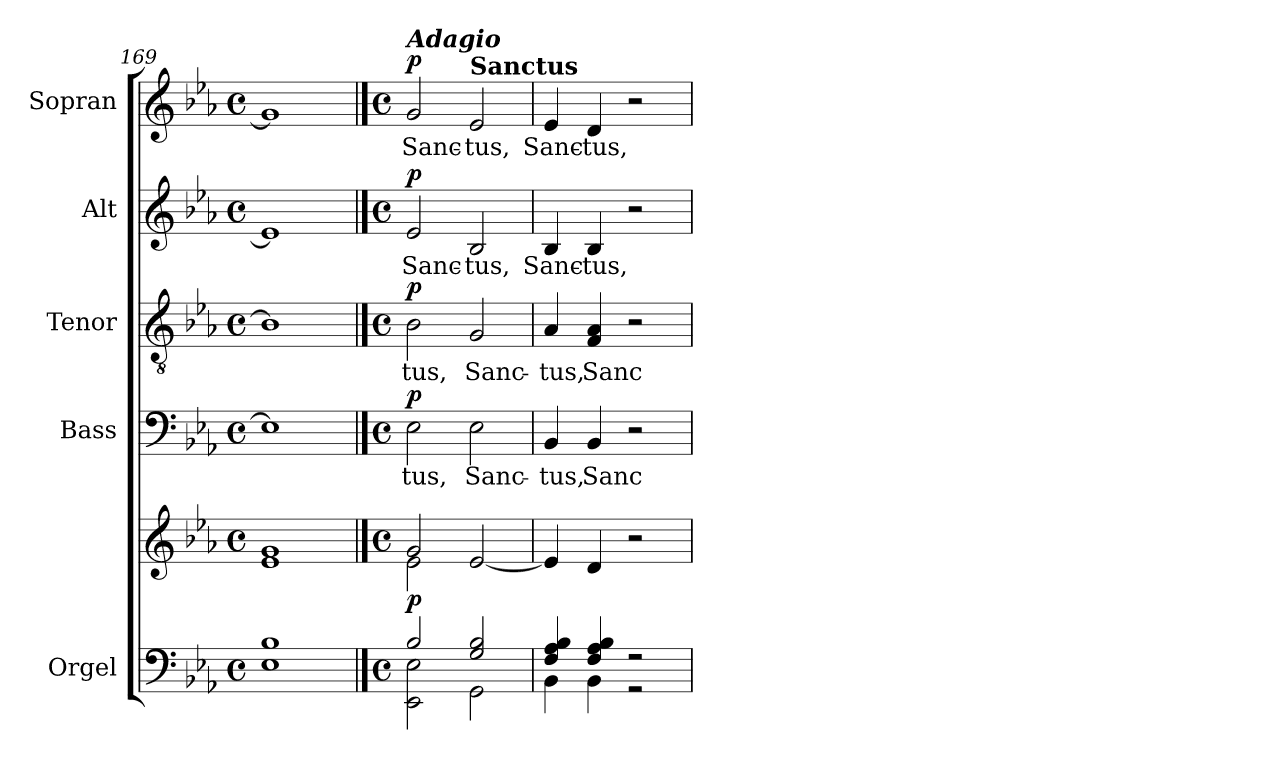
**kern	**kern	**dynam	**kern	**text	**dynam	**kern	**text	**dynam	**kern	**text	**dynam	**kern	**text	**dynam
*part5	*part5	*part5	*part4	*part4	*part4	*part3	*part3	*part3	*part2	*part2	*part2	*part1	*part1	*part1
*staff6	*staff5	*staff5/6	*staff4	*staff4	*staff4	*staff3	*staff3	*staff3	*staff2	*staff2	*staff2	*staff1	*staff1	*staff1
*I"Orgel	*	*	*I"Bass	*	*	*I"Tenor	*	*	*I"Alt	*	*	*I"Sopran	*	*
*I'Org.	*	*	*I'B.	*	*	*I'T.	*	*	*I'A.	*	*	*I'S.	*	*
*clefF4	*clefG2	*	*clefF4	*	*	*clefGv2	*	*	*clefG2	*	*	*clefG2	*	*
*k[b-e-a-]	*k[b-e-a-]	*	*k[b-e-a-]	*	*	*k[b-e-a-]	*	*	*k[b-e-a-]	*	*	*k[b-e-a-]	*	*
*E-:	*E-:	*	*E-:	*	*	*E-:	*	*	*E-:	*	*	*E-:	*	*
*M4/4	*M4/4	*	*M4/4	*	*	*M4/4	*	*	*M4/4	*	*	*M4/4	*	*
*met(c)	*met(c)	*	*met(c)	*	*	*met(c)	*	*	*met(c)	*	*	*met(c)	*	*
=169	=169	=169	=169	=169	=169	=169	=169	=169	=169	=169	=169	=169	=169	=169
*^	*^	*	*	*	*	*	*	*	*	*	*	*	*	*
1B-	1E-	1g	1e-	.	1E-]	.	.	1B-]	.	.	1e-]	.	.	1g]	.	.
!!LO:PB:g=z
==170	==170	==170	==170	==170	==170	==170	==170	==170	==170	==170	==170	==170	==170	==170	==170	==170
*M4/4	*	*M4/4	*	*	*M4/4	*	*	*M4/4	*	*	*M4/4	*	*	*M4/4	*	*
*met(c)	*	*met(c)	*	*	*met(c)	*	*	*met(c)	*	*	*met(c)	*	*	*met(c)	*	*
!	!	!	!	!	!	!	!	!	!	!	!	!	!	!LO:TX:a:Bi:t=Adagio	!	!
!	!	!	!	!LO:DY:b	!	!LO:LY:b	!LO:DY:a	!	!LO:LY:b	!LO:DY:a	!	!LO:LY:b	!LO:DY:a	!	!LO:LY:b	!LO:DY:a
2B-/	2EE-\ 2E-\	2g/	2e-\	p	2E-\	-tus,	p	2B-\	-tus,	p	2e-/	Sanc-	p	2g/	Sanc-	p
!	!	!	!	!	!	!	!	!	!	!	!	!	!	!LO:TX:a:B:t=Sanctus	!	!
!	!	!	!	!	!	!LO:LY:b	!	!	!LO:LY:b	!	!	!LO:LY:b	!	!	!LO:LY:b	!
2G/ 2B-/	2GG\	[>2e-/	2ryy	.	2E-\	Sanc-	.	2G/	Sanc-	.	2B-/	-tus,	.	2e-/	-tus,	.
=171	=171	=171	=171	=171	=171	=171	=171	=171	=171	=171	=171	=171	=171	=171	=171	=171
!	!	!	!	!	!	!LO:LY:b	!	!	!LO:LY:b	!	!	!LO:LY:b	!	!	!LO:LY:b	!
*	*	*v	*v	*	*	*	*	*	*	*	*	*	*	*	*	*
4F/ 4A-/ 4B-/	4BB-\	4e-/]	.	4BB-/	-tus,	.	4A-/	-tus,	.	4B-/	Sanc-	.	4e-/	Sanc-	.
!	!	!	!	!	!LO:LY:b	!	!	!LO:LY:b	!	!	!LO:LY:b	!	!	!LO:LY:b	!
4F/ 4A-/ 4B-/	4BB-\	4d/	.	4BB-/	Sanc-	.	4F/ 4A-/	Sanc-	.	4B-/	-tus,	.	4d/	-tus,	.
2r	2r	2r	.	2r	.	.	2r	.	.	2r	.	.	2r	.	.
*v	*v	*	*	*	*	*	*	*	*	*	*	*	*	*	*
=	=	=	=	=	=	=	=	=	=	=	=	=	=	=
*-	*-	*-	*-	*-	*-	*-	*-	*-	*-	*-	*-	*-	*-	*-
